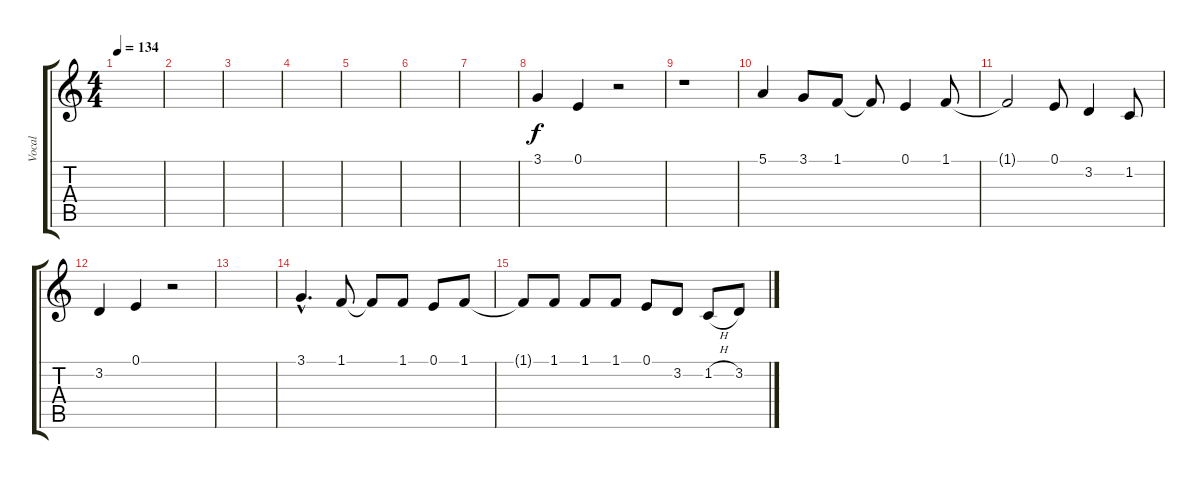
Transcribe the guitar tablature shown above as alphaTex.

\track ("Vocal" "Vocal") {instrument tuba}
\staff {score tabs}
\tuning (E4 B3 G3 D3 A2 E2) {hide}
\ts (4 4)
\tempo 134
\clef g2
\ks c
|
|
|
|
|
|
|
3.1.4 0.1.4 r.2 |
r.1 |
5.1.4 3.1.8 1.1.8 1.1{t}.8 0.1.4 1.1.8 |
1.1{t}.2 0.1.8 3.2.4 1.2.8 |
3.2.4 0.1.4 r.2 |
|
3.1{hac}.4{d} 1.1.8 1.1{t}.8 1.1.8 0.1.8 1.1.8 |
1.1{t}.8 1.1.8 1.1.8 1.1.8 0.1.8 3.2.8 1.2{h}.8 3.2.8
